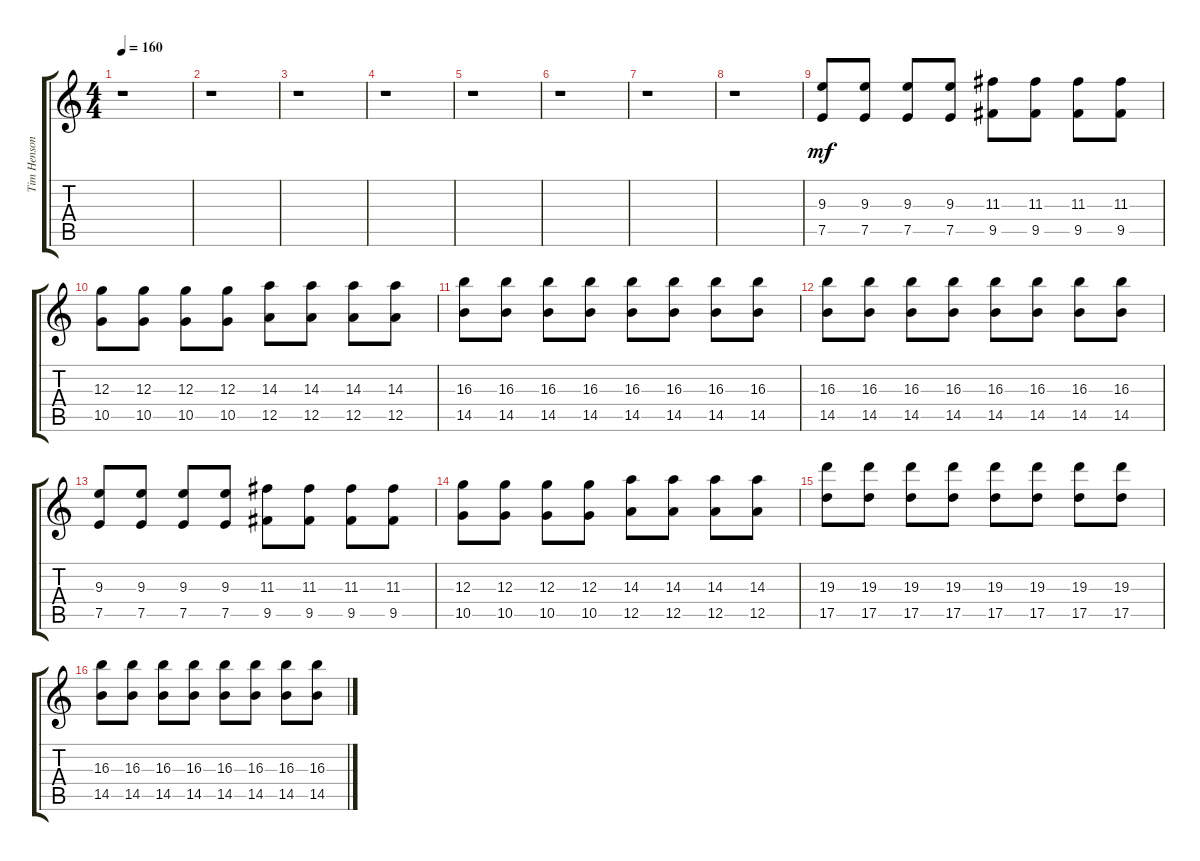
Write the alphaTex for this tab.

\track ("Tim Henson Rhythm" "Tim Henson") {instrument acousticguitarnylon}
\staff {score tabs}
\tuning (E4 B3 G3 D3 A2 D2) {hide}
\ts (4 4)
\tempo 160
\clef g2
\ks c
r.1{dy mf} |
r.1 |
r.1 |
r.1 |
r.1 |
r.1 |
r.1 |
r.1 |
(9.3 7.5).8 (9.3 7.5).8 (9.3 7.5).8 (9.3 7.5).8 (11.3 9.5).8 (11.3 9.5).8 (11.3 9.5).8 (11.3 9.5).8 |
(12.3 10.5).8 (12.3 10.5).8 (12.3 10.5).8 (12.3 10.5).8 (14.3 12.5).8 (14.3 12.5).8 (14.3 12.5).8 (14.3 12.5).8 |
(16.3 14.5).8 (16.3 14.5).8 (16.3 14.5).8 (16.3 14.5).8 (16.3 14.5).8 (16.3 14.5).8 (16.3 14.5).8 (16.3 14.5).8 |
(16.3 14.5).8 (16.3 14.5).8 (16.3 14.5).8 (16.3 14.5).8 (16.3 14.5).8 (16.3 14.5).8 (16.3 14.5).8 (16.3 14.5).8 |
(9.3 7.5).8 (9.3 7.5).8 (9.3 7.5).8 (9.3 7.5).8 (11.3 9.5).8 (11.3 9.5).8 (11.3 9.5).8 (11.3 9.5).8 |
(12.3 10.5).8 (12.3 10.5).8 (12.3 10.5).8 (12.3 10.5).8 (14.3 12.5).8 (14.3 12.5).8 (14.3 12.5).8 (14.3 12.5).8 |
(19.3 17.5).8 (19.3 17.5).8 (19.3 17.5).8 (19.3 17.5).8 (19.3 17.5).8 (19.3 17.5).8 (19.3 17.5).8 (19.3 17.5).8 |
(16.3 14.5).8 (16.3 14.5).8 (16.3 14.5).8 (16.3 14.5).8 (16.3 14.5).8 (16.3 14.5).8 (16.3 14.5).8 (16.3 14.5).8
